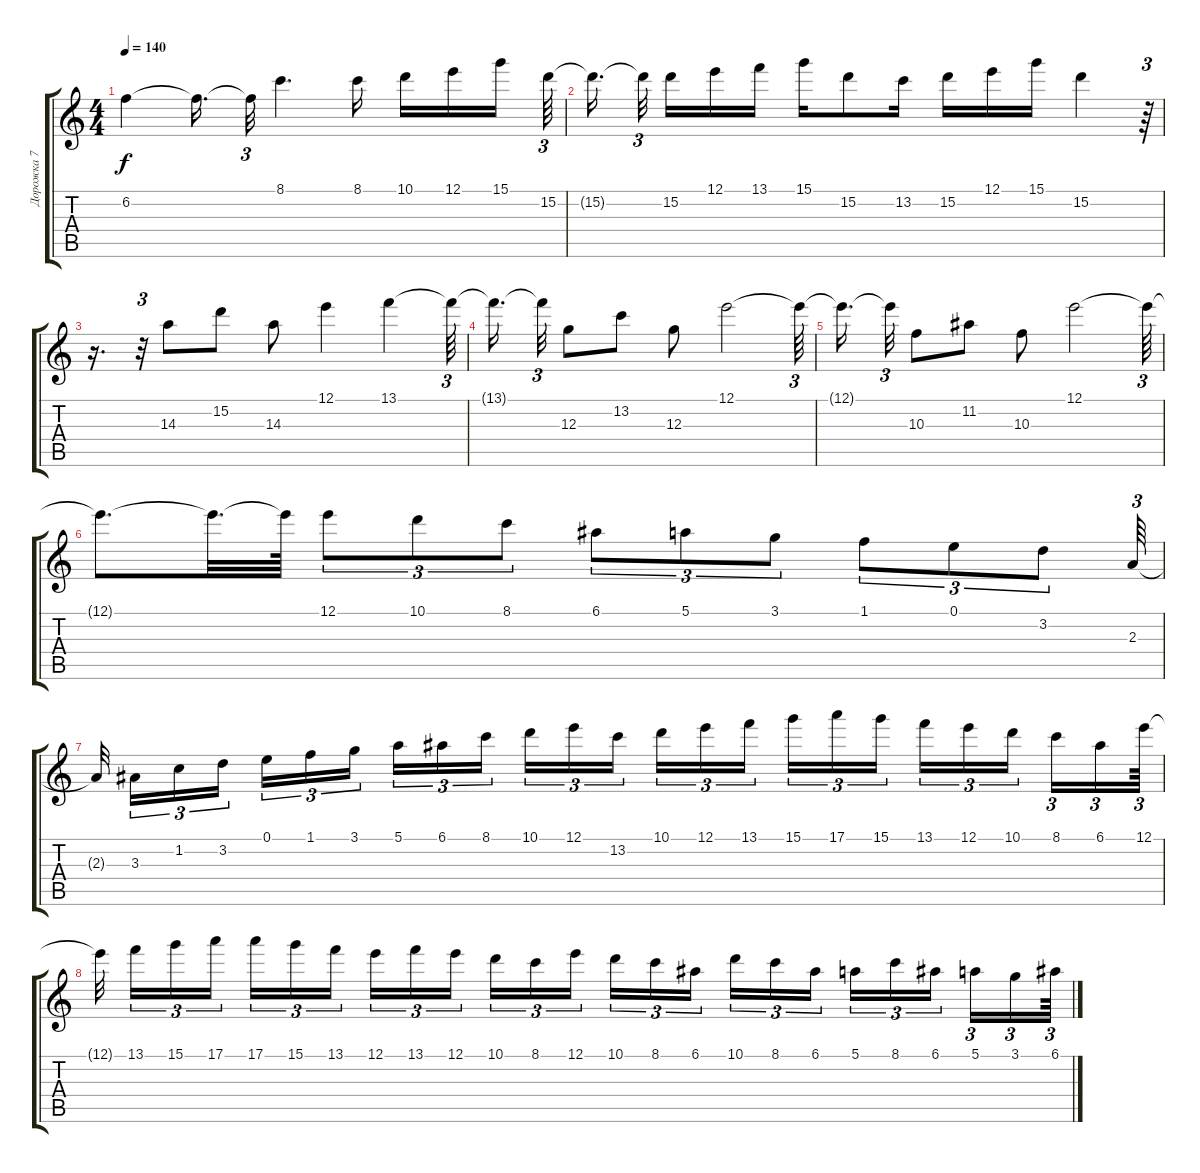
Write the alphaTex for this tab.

\track ("Дорожка 7" "Дорожка 7") {instrument overdrivenguitar}
\staff {score tabs}
\tuning (E4 B3 G3 D3 A2 E2) {hide}
\ts (4 4)
\tempo 140
\clef g2
\ks c
6.2{t}.4{dy f} 6.2{t}.16{d} 6.2{t}.32{tu (3 2)} 8.1.4{d} 8.1.16 10.1.16 12.1.16 15.1.16 15.2.64{tu (3 2)} |
15.2{t}.16{d} 15.2{t}.32{tu (3 2)} 15.2.16 12.1.16 13.1.16 15.1.16 15.2.8 13.2.16 15.2.16 12.1.16 15.1.16 15.2.4 r.64{tu (3 2)} |
r.16{d} r.32{tu (3 2)} 14.3.8 15.2.8 14.3.8 12.1.4 13.1.4 13.1{t}.64{tu (3 2)} |
13.1{t}.16{d} 13.1{t}.32{tu (3 2)} 12.3.8 13.2.8 12.3.8 12.1.2 12.1{t}.64{tu (3 2)} |
12.1{t}.16{d} 12.1{t}.32{tu (3 2)} 10.3.8 11.2.8 10.3.8 12.1.2 12.1{t}.64{tu (3 2)} |
12.1{t}.8{d} 12.1{t}.32{d} 12.1{t}.64 12.1.8{tu (3 2)} 10.1.8{tu (3 2)} 8.1.8{tu (3 2)} 6.1.8{tu (3 2)} 5.1.8{tu (3 2)} 3.1.8{tu (3 2)} 1.1.8{tu (3 2)} 0.1.8{tu (3 2)} 3.2.8{tu (3 2)} 2.3.64{tu (3 2)} |
2.3{t}.32 3.3.16{tu (3 2)} 1.2.16{tu (3 2)} 3.2.16{tu (3 2)} 0.1.16{tu (3 2)} 1.1.16{tu (3 2)} 3.1.16{tu (3 2)} 5.1.16{tu (3 2)} 6.1.16{tu (3 2)} 8.1.16{tu (3 2)} 10.1.16{tu (3 2)} 12.1.16{tu (3 2)} 13.2.16{tu (3 2)} 10.1.16{tu (3 2)} 12.1.16{tu (3 2)} 13.1.16{tu (3 2)} 15.1.16{tu (3 2)} 17.1.16{tu (3 2)} 15.1.16{tu (3 2)} 13.1.16{tu (3 2)} 12.1.16{tu (3 2)} 10.1.16{tu (3 2)} 8.1.16{tu (3 2)} 6.1.16{tu (3 2)} 12.1.64{tu (3 2)} |
12.1{t}.32 13.1.16{tu (3 2)} 15.1.16{tu (3 2)} 17.1.16{tu (3 2)} 17.1.16{tu (3 2)} 15.1.16{tu (3 2)} 13.1.16{tu (3 2)} 12.1.16{tu (3 2)} 13.1.16{tu (3 2)} 12.1.16{tu (3 2)} 10.1.16{tu (3 2)} 8.1.16{tu (3 2)} 12.1.16{tu (3 2)} 10.1.16{tu (3 2)} 8.1.16{tu (3 2)} 6.1.16{tu (3 2)} 10.1.16{tu (3 2)} 8.1.16{tu (3 2)} 6.1.16{tu (3 2)} 5.1.16{tu (3 2)} 8.1.16{tu (3 2)} 6.1.16{tu (3 2)} 5.1.16{tu (3 2)} 3.1.16{tu (3 2)} 6.1.64{tu (3 2)}
